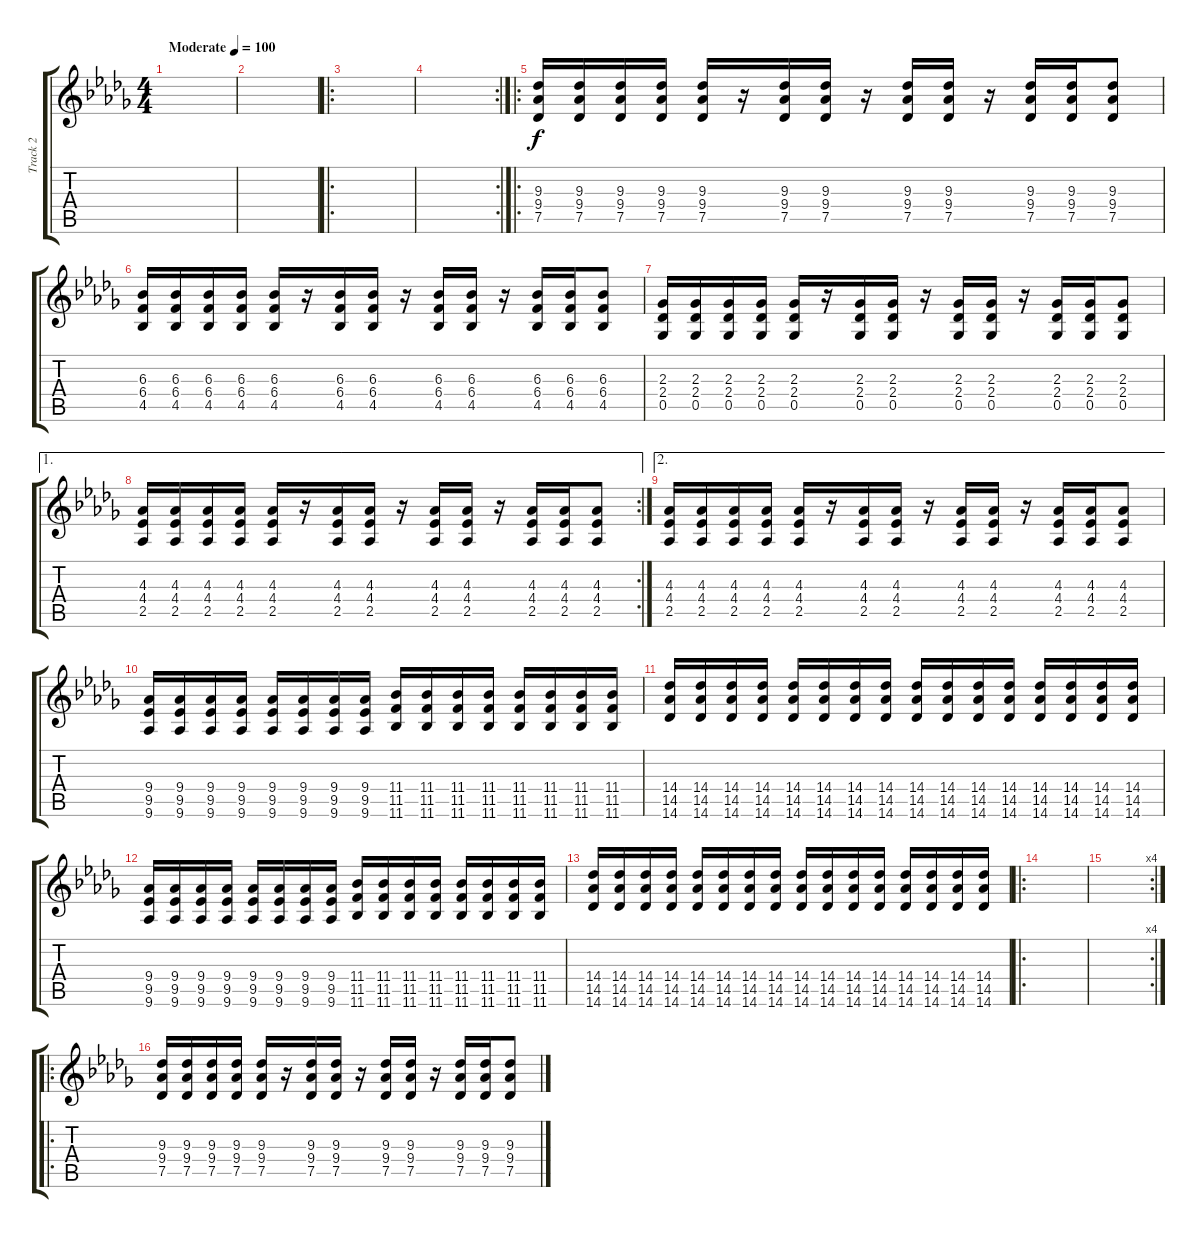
\track ("Track 2" "Track 2") {instrument distortionguitar}
\staff {score tabs}
\tuning (Db4 Ab3 E3 B2 Gb2 B1) {hide}
\ts (4 4)
\tempo (100 "Moderate")
\clef g2
\ks db
|
|
\ro
|
\rc 2
|
\ro
(9.3 9.4 7.5).16 (9.3 9.4 7.5).16 (9.3 9.4 7.5).16 (9.3 9.4 7.5).16 (9.3 9.4 7.5).16 r.16 (9.3 9.4 7.5).16 (9.3 9.4 7.5).16 r.16 (9.3 9.4 7.5).16 (9.3 9.4 7.5).16 r.16 (9.3 9.4 7.5).16 (9.3 9.4 7.5).16 (9.3 9.4 7.5).8 |
(6.3 6.4 4.5).16 (6.3 6.4 4.5).16 (6.3 6.4 4.5).16 (6.3 6.4 4.5).16 (6.3 6.4 4.5).16 r.16 (6.3 6.4 4.5).16 (6.3 6.4 4.5).16 r.16 (6.3 6.4 4.5).16 (6.3 6.4 4.5).16 r.16 (6.3 6.4 4.5).16 (6.3 6.4 4.5).16 (6.3 6.4 4.5).8 |
(2.3 2.4 0.5).16 (2.3 2.4 0.5).16 (2.3 2.4 0.5).16 (2.3 2.4 0.5).16 (2.3 2.4 0.5).16 r.16 (2.3 2.4 0.5).16 (2.3 2.4 0.5).16 r.16 (2.3 2.4 0.5).16 (2.3 2.4 0.5).16 r.16 (2.3 2.4 0.5).16 (2.3 2.4 0.5).16 (2.3 2.4 0.5).8 |
\ae 1
\rc 2
(4.3 4.4 2.5).16 (4.3 4.4 2.5).16 (4.3 4.4 2.5).16 (4.3 4.4 2.5).16 (4.3 4.4 2.5).16 r.16 (4.3 4.4 2.5).16 (4.3 4.4 2.5).16 r.16 (4.3 4.4 2.5).16 (4.3 4.4 2.5).16 r.16 (4.3 4.4 2.5).16 (4.3 4.4 2.5).16 (4.3 4.4 2.5).8 |
\ae 2
(4.3 4.4 2.5).16 (4.3 4.4 2.5).16 (4.3 4.4 2.5).16 (4.3 4.4 2.5).16 (4.3 4.4 2.5).16 r.16 (4.3 4.4 2.5).16 (4.3 4.4 2.5).16 r.16 (4.3 4.4 2.5).16 (4.3 4.4 2.5).16 r.16 (4.3 4.4 2.5).16 (4.3 4.4 2.5).16 (4.3 4.4 2.5).8 |
(9.4 9.5 9.6).16 (9.4 9.5 9.6).16 (9.4 9.5 9.6).16 (9.4 9.5 9.6).16 (9.4 9.5 9.6).16 (9.4 9.5 9.6).16 (9.4 9.5 9.6).16 (9.4 9.5 9.6).16 (11.4 11.5 11.6).16 (11.4 11.5 11.6).16 (11.4 11.5 11.6).16 (11.4 11.5 11.6).16 (11.4 11.5 11.6).16 (11.4 11.5 11.6).16 (11.4 11.5 11.6).16 (11.4 11.5 11.6).16 |
(14.4 14.5 14.6).16 (14.4 14.5 14.6).16 (14.4 14.5 14.6).16 (14.4 14.5 14.6).16 (14.4 14.5 14.6).16 (14.4 14.5 14.6).16 (14.4 14.5 14.6).16 (14.4 14.5 14.6).16 (14.4 14.5 14.6).16 (14.4 14.5 14.6).16 (14.4 14.5 14.6).16 (14.4 14.5 14.6).16 (14.4 14.5 14.6).16 (14.4 14.5 14.6).16 (14.4 14.5 14.6).16 (14.4 14.5 14.6).16 |
(9.4 9.5 9.6).16 (9.4 9.5 9.6).16 (9.4 9.5 9.6).16 (9.4 9.5 9.6).16 (9.4 9.5 9.6).16 (9.4 9.5 9.6).16 (9.4 9.5 9.6).16 (9.4 9.5 9.6).16 (11.4 11.5 11.6).16 (11.4 11.5 11.6).16 (11.4 11.5 11.6).16 (11.4 11.5 11.6).16 (11.4 11.5 11.6).16 (11.4 11.5 11.6).16 (11.4 11.5 11.6).16 (11.4 11.5 11.6).16 |
(14.4 14.5 14.6).16 (14.4 14.5 14.6).16 (14.4 14.5 14.6).16 (14.4 14.5 14.6).16 (14.4 14.5 14.6).16 (14.4 14.5 14.6).16 (14.4 14.5 14.6).16 (14.4 14.5 14.6).16 (14.4 14.5 14.6).16 (14.4 14.5 14.6).16 (14.4 14.5 14.6).16 (14.4 14.5 14.6).16 (14.4 14.5 14.6).16 (14.4 14.5 14.6).16 (14.4 14.5 14.6).16 (14.4 14.5 14.6).16 |
\ro
|
\rc 4
|
\ro
(9.3 9.4 7.5).16 (9.3 9.4 7.5).16 (9.3 9.4 7.5).16 (9.3 9.4 7.5).16 (9.3 9.4 7.5).16 r.16 (9.3 9.4 7.5).16 (9.3 9.4 7.5).16 r.16 (9.3 9.4 7.5).16 (9.3 9.4 7.5).16 r.16 (9.3 9.4 7.5).16 (9.3 9.4 7.5).16 (9.3 9.4 7.5).8
